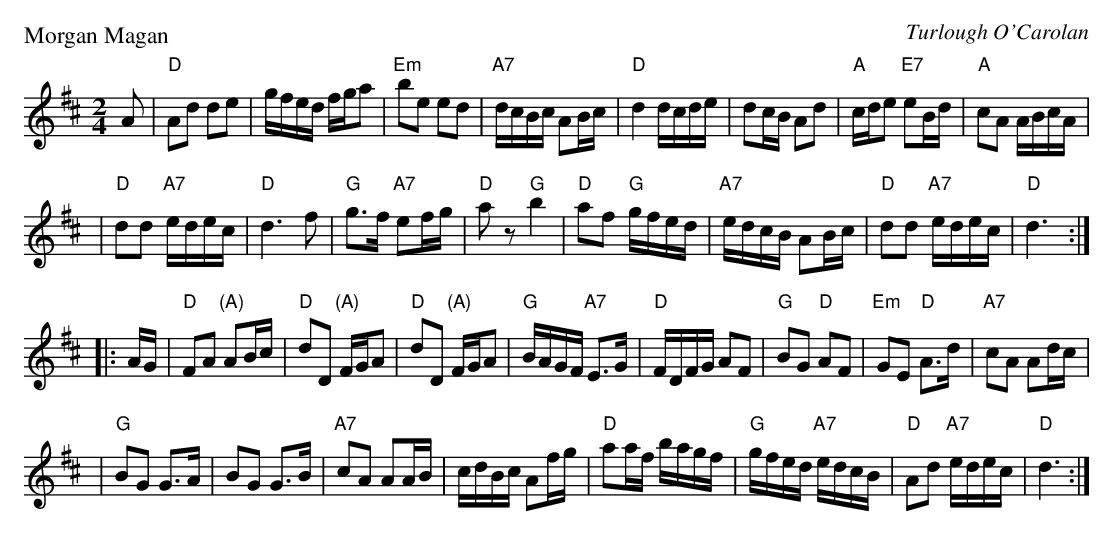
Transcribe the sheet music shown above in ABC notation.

X:1
P: Morgan Magan
C: Turlough O'Carolan
M: 2/4
L: 1/16
K: D
A2 \
| "D"A2d2 d2e2 | gfed fga2 | "Em"b2e2 e2d2 | "A7"dcBc A2Bc \
| "D"d4 dcde | d2cB A2d2 | "A"cde2 "E7"e2Bd | "A"c2A2 ABcA |
| "D"d2d2 "A7"edec | "D"d6 f2 | "G"g3f "A7"e2fg | "D"a2z2 "G"b4 \
| "D"a2f2 "G"gfed | "A7"edcB A2Bc | "D"d2d2 "A7"edec | "D"d6 :|
|: AG \
| "D"F2A2 "(A)"A2Bc | "D"d2D2 "(A)"FGA2 | "D"d2D2 "(A)"FGA2 | "G"BAGF "A7"E3G \
| "D"FDFG A2F2 | "G"B2G2 "D"A2F2 | "Em"G2E2 "D"A3d | "A7"c2A2 A2dc |
| "G"B2G2 G3A | B2G2 G3B | "A7"c2A2 A2AB | cdBc A2fg \
| "D"a2af bagf | "G"gfed "A7"edcB | "D"A2d2 "A7"edec | "D"d6 :|
